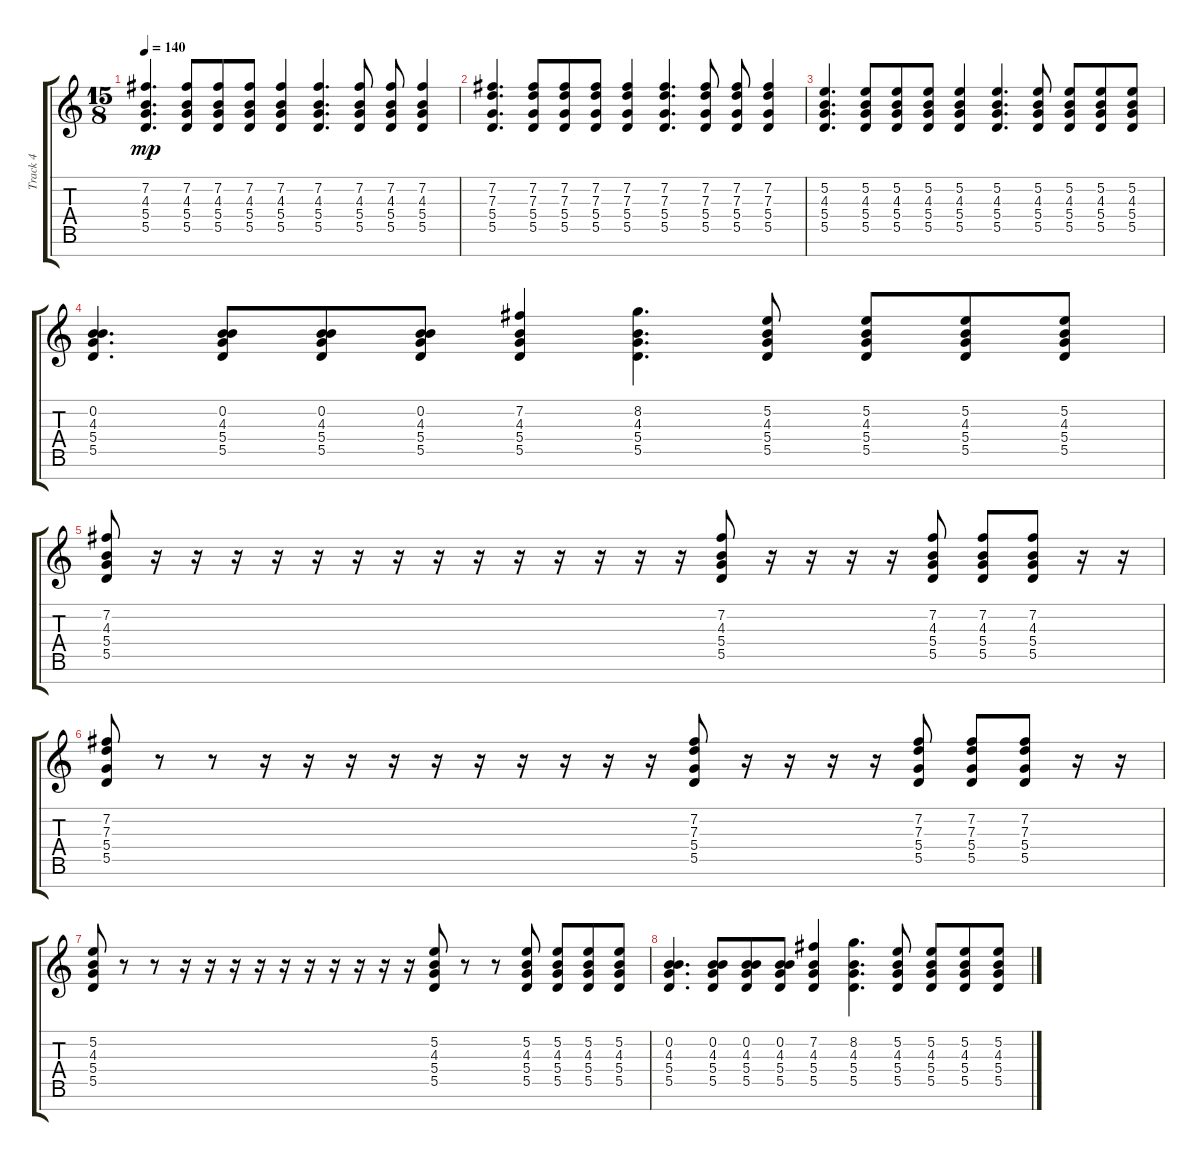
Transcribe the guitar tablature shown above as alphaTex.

\track ("Track 4" "Track 4") {instrument distortionguitar}
\staff {score tabs}
\tuning (E4 B3 G3 D3 A2 E2 B1) {hide}
\ts (15 8)
\tempo 140
\clef g2
\ks c
(7.2 4.3 5.4 5.5).4{d dy mp} (7.2 4.3 5.4 5.5).8 (7.2 4.3 5.4 5.5).8 (7.2 4.3 5.4 5.5).8 (7.2 4.3 5.4 5.5).4 (7.2 4.3 5.4 5.5).4{d} (7.2 4.3 5.4 5.5).8 (7.2 4.3 5.4 5.5).8 (7.2 4.3 5.4 5.5).4 |
(7.2 7.3 5.4 5.5).4{d} (7.2 7.3 5.4 5.5).8 (7.2 7.3 5.4 5.5).8 (7.2 7.3 5.4 5.5).8 (7.2 7.3 5.4 5.5).4 (7.2 7.3 5.4 5.5).4{d} (7.2 7.3 5.4 5.5).8 (7.2 7.3 5.4 5.5).8 (7.2 7.3 5.4 5.5).4 |
(5.2 4.3 5.4 5.5).4{d} (5.2 4.3 5.4 5.5).8 (5.2 4.3 5.4 5.5).8 (5.2 4.3 5.4 5.5).8 (5.2 4.3 5.4 5.5).4 (5.2 4.3 5.4 5.5).4{d} (5.2 4.3 5.4 5.5).8 (5.2 4.3 5.4 5.5).8 (5.2 4.3 5.4 5.5).8 (5.2 4.3 5.4 5.5).8 |
(0.2 4.3 5.4 5.5).4{d} (0.2 4.3 5.4 5.5).8 (0.2 4.3 5.4 5.5).8 (0.2 4.3 5.4 5.5).8 (7.2 4.3 5.4 5.5).4 (8.2 4.3 5.4 5.5).4{d} (5.2 4.3 5.4 5.5).8 (5.2 4.3 5.4 5.5).8 (5.2 4.3 5.4 5.5).8 (5.2 4.3 5.4 5.5).8 |
(7.2 4.3 5.4 5.5).8 r.16 r.16 r.16 r.16 r.16 r.16 r.16 r.16 r.16 r.16 r.16 r.16 r.16 r.16 (7.2 4.3 5.4 5.5).8 r.16 r.16 r.16 r.16 (7.2 4.3 5.4 5.5).8 (7.2 4.3 5.4 5.5).8 (7.2 4.3 5.4 5.5).8 r.16 r.16 |
(7.2 7.3 5.4 5.5).8 r.8 r.8 r.16 r.16 r.16 r.16 r.16 r.16 r.16 r.16 r.16 r.16 (7.2 7.3 5.4 5.5).8 r.16 r.16 r.16 r.16 (7.2 7.3 5.4 5.5).8 (7.2 7.3 5.4 5.5).8 (7.2 7.3 5.4 5.5).8 r.16 r.16 |
(5.2 4.3 5.4 5.5).8 r.8 r.8 r.16 r.16 r.16 r.16 r.16 r.16 r.16 r.16 r.16 r.16 (5.2 4.3 5.4 5.5).8 r.8 r.8 (5.2 4.3 5.4 5.5).8 (5.2 4.3 5.4 5.5).8 (5.2 4.3 5.4 5.5).8 (5.2 4.3 5.4 5.5).8 |
(0.2 4.3 5.4 5.5).4{d} (0.2 4.3 5.4 5.5).8 (0.2 4.3 5.4 5.5).8 (0.2 4.3 5.4 5.5).8 (7.2 4.3 5.4 5.5).4 (8.2 4.3 5.4 5.5).4{d} (5.2 4.3 5.4 5.5).8 (5.2 4.3 5.4 5.5).8 (5.2 4.3 5.4 5.5).8 (5.2 4.3 5.4 5.5).8
